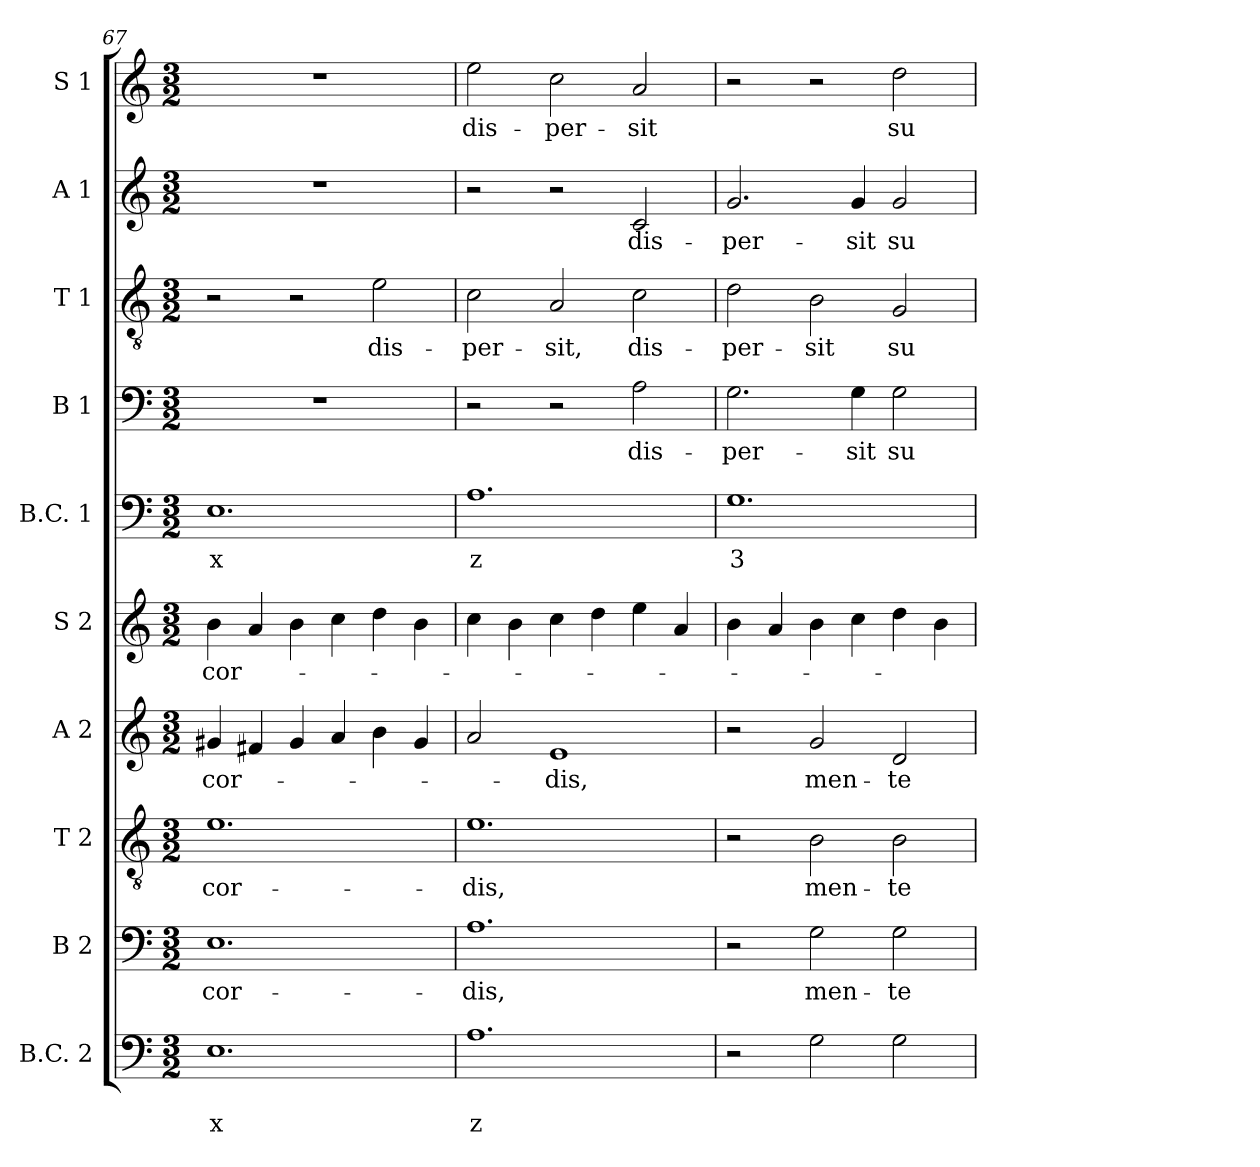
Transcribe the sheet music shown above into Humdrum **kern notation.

**kern	**text	**text	**kern	**text	**kern	**text	**kern	**text	**kern	**text	**kern	**text	**kern	**text	**kern	**text	**kern	**text	**kern	**text
*part10	*part10	*part10	*part9	*part9	*part8	*part8	*part7	*part7	*part6	*part6	*part5	*part5	*part4	*part4	*part3	*part3	*part2	*part2	*part1	*part1
*staff10	*staff10	*staff10	*staff9	*staff9	*staff8	*staff8	*staff7	*staff7	*staff6	*staff6	*staff5	*staff5	*staff4	*staff4	*staff3	*staff3	*staff2	*staff2	*staff1	*staff1
*I"B.C. 2	*	*	*I"B 2	*	*I"T 2	*	*I"A 2	*	*I"S 2	*	*I"B.C. 1	*	*I"B 1	*	*I"T 1	*	*I"A 1	*	*I"S 1	*
*I'BC2	*	*	*I'B2	*	*I'T2	*	*I'A2	*	*I'S2	*	*I'BC1	*	*I'B1	*	*I'T1	*	*I'A1	*	*I'S1	*
*clefF4	*	*	*clefF4	*	*clefGv2	*	*clefG2	*	*clefG2	*	*clefF4	*	*clefF4	*	*clefGv2	*	*clefG2	*	*clefG2	*
*k[]	*	*	*k[]	*	*k[]	*	*k[]	*	*k[]	*	*k[]	*	*k[]	*	*k[]	*	*k[]	*	*k[]	*
*C:	*	*	*C:	*	*C:	*	*C:	*	*C:	*	*C:	*	*C:	*	*C:	*	*C:	*	*C:	*
*M3/2	*	*	*M3/2	*	*M3/2	*	*M3/2	*	*M3/2	*	*M3/2	*	*M3/2	*	*M3/2	*	*M3/2	*	*M3/2	*
=67	=67	=67	=67	=67	=67	=67	=67	=67	=67	=67	=67	=67	=67	=67	=67	=67	=67	=67	=67	=67
!	!	!LO:LY:b	!	!	!	!	!	!	!	!	!	!	!	!	!	!	!	!	!	!
!	!	!	!	!LO:LY:b	!	!	!	!	!	!	!	!	!	!	!	!	!	!	!	!
!	!	!	!	!	!	!LO:LY:b	!	!	!	!	!	!	!	!	!	!	!	!	!	!
!	!	!	!	!	!	!	!	!LO:LY:b	!	!	!	!	!	!	!	!	!	!	!	!
!	!	!	!	!	!	!	!	!	!	!LO:LY:b	!	!	!	!	!	!	!	!	!	!
!	!	!	!	!	!	!	!	!	!	!	!	!LO:LY:b	!	!	!	!	!	!	!	!
1.E	.	x	1.E	cor-	1.e	cor-	4g#X/	cor-	4b\	cor-	1.E	x	1.r	.	2r	.	1.r	.	1.r	.
.	.	.	.	.	.	.	4f#X/	.	4a/	.	.	.	.	.	.	.	.	.	.	.
.	.	.	.	.	.	.	4g#/	.	4b\	.	.	.	.	.	2r	.	.	.	.	.
.	.	.	.	.	.	.	4a/	.	4cc\	.	.	.	.	.	.	.	.	.	.	.
!	!	!	!	!	!	!	!	!	!	!	!	!	!	!	!	!LO:LY:b	!	!	!	!
.	.	.	.	.	.	.	4b\	.	4dd\	.	.	.	.	.	2e\	dis-	.	.	.	.
.	.	.	.	.	.	.	4g#/	.	4b\	.	.	.	.	.	.	.	.	.	.	.
=68	=68	=68	=68	=68	=68	=68	=68	=68	=68	=68	=68	=68	=68	=68	=68	=68	=68	=68	=68	=68
!	!	!LO:LY:b	!	!	!	!	!	!	!	!	!	!	!	!	!	!	!	!	!	!
!	!	!	!	!LO:LY:b	!	!	!	!	!	!	!	!	!	!	!	!	!	!	!	!
!	!	!	!	!	!	!LO:LY:b	!	!	!	!	!	!	!	!	!	!	!	!	!	!
!	!	!	!	!	!	!	!	!	!	!	!	!LO:LY:b	!	!	!	!	!	!	!	!
!	!	!	!	!	!	!	!	!	!	!	!	!	!	!	!	!LO:LY:b	!	!	!	!
!	!	!	!	!	!	!	!	!	!	!	!	!	!	!	!	!	!	!	!	!LO:LY:b
1.A	.	z	1.A	-dis,	1.e	-dis,	2a/	.	4cc\	.	1.A	z	2r	.	2c\	-per-	2r	.	2ee\	dis-
.	.	.	.	.	.	.	.	.	4b\	.	.	.	.	.	.	.	.	.	.	.
!	!	!	!	!	!	!	!	!LO:LY:b	!	!	!	!	!	!	!	!	!	!	!	!
!	!	!	!	!	!	!	!	!	!	!	!	!	!	!	!	!LO:LY:b	!	!	!	!
!	!	!	!	!	!	!	!	!	!	!	!	!	!	!	!	!	!	!	!	!LO:LY:b
.	.	.	.	.	.	.	1e	-dis,	4cc\	.	.	.	2r	.	2A/	-sit,	2r	.	2cc\	-per-
.	.	.	.	.	.	.	.	.	4dd\	.	.	.	.	.	.	.	.	.	.	.
!	!	!	!	!	!	!	!	!	!	!	!	!	!	!LO:LY:b	!	!	!	!	!	!
!	!	!	!	!	!	!	!	!	!	!	!	!	!	!	!	!LO:LY:b	!	!	!	!
!	!	!	!	!	!	!	!	!	!	!	!	!	!	!	!	!	!	!LO:LY:b	!	!
!	!	!	!	!	!	!	!	!	!	!	!	!	!	!	!	!	!	!	!	!LO:LY:b
.	.	.	.	.	.	.	.	.	4ee\	.	.	.	2A\	dis-	2c\	dis-	2c/	dis-	2a/	-sit
.	.	.	.	.	.	.	.	.	4a/	.	.	.	.	.	.	.	.	.	.	.
=69	=69	=69	=69	=69	=69	=69	=69	=69	=69	=69	=69	=69	=69	=69	=69	=69	=69	=69	=69	=69
!	!	!	!	!	!	!	!	!	!	!	!	!LO:LY:b	!	!	!	!	!	!	!	!
!	!	!	!	!	!	!	!	!	!	!	!	!	!	!LO:LY:b	!	!	!	!	!	!
!	!	!	!	!	!	!	!	!	!	!	!	!	!	!	!	!LO:LY:b	!	!	!	!
!	!	!	!	!	!	!	!	!	!	!	!	!	!	!	!	!	!	!LO:LY:b	!	!
2r	.	.	2r	.	2r	.	2r	.	4b\	.	1.G	3	2.G\	-per-	2d\	-per-	2.g/	-per-	2r	.
.	.	.	.	.	.	.	.	.	4a/	.	.	.	.	.	.	.	.	.	.	.
!	!	!	!	!LO:LY:b	!	!	!	!	!	!	!	!	!	!	!	!	!	!	!	!
!	!	!	!	!	!	!LO:LY:b	!	!	!	!	!	!	!	!	!	!	!	!	!	!
!	!	!	!	!	!	!	!	!LO:LY:b	!	!	!	!	!	!	!	!	!	!	!	!
!	!	!	!	!	!	!	!	!	!	!	!	!	!	!	!	!LO:LY:b	!	!	!	!
2G\	.	.	2G\	men-	2B\	men-	2g/	men-	4b\	.	.	.	.	.	2B\	-sit	.	.	2r	.
!	!	!	!	!	!	!	!	!	!	!	!	!	!	!LO:LY:b	!	!	!	!	!	!
!	!	!	!	!	!	!	!	!	!	!	!	!	!	!	!	!	!	!LO:LY:b	!	!
.	.	.	.	.	.	.	.	.	4cc\	.	.	.	4G\	-sit	.	.	4g/	-sit	.	.
!	!	!	!	!LO:LY:b	!	!	!	!	!	!	!	!	!	!	!	!	!	!	!	!
!	!	!	!	!	!	!LO:LY:b	!	!	!	!	!	!	!	!	!	!	!	!	!	!
!	!	!	!	!	!	!	!	!LO:LY:b	!	!	!	!	!	!	!	!	!	!	!	!
!	!	!	!	!	!	!	!	!	!	!	!	!	!	!LO:LY:b	!	!	!	!	!	!
!	!	!	!	!	!	!	!	!	!	!	!	!	!	!	!	!LO:LY:b	!	!	!	!
!	!	!	!	!	!	!	!	!	!	!	!	!	!	!	!	!	!	!LO:LY:b	!	!
!	!	!	!	!	!	!	!	!	!	!	!	!	!	!	!	!	!	!	!	!LO:LY:b
2G\	.	.	2G\	-te	2B\	-te	2d/	-te	4dd\	.	.	.	2G\	su-	2G/	su-	2g/	su-	2dd\	su-
.	.	.	.	.	.	.	.	.	4b\	.	.	.	.	.	.	.	.	.	.	.
=	=	=	=	=	=	=	=	=	=	=	=	=	=	=	=	=	=	=	=	=
*-	*-	*-	*-	*-	*-	*-	*-	*-	*-	*-	*-	*-	*-	*-	*-	*-	*-	*-	*-	*-
